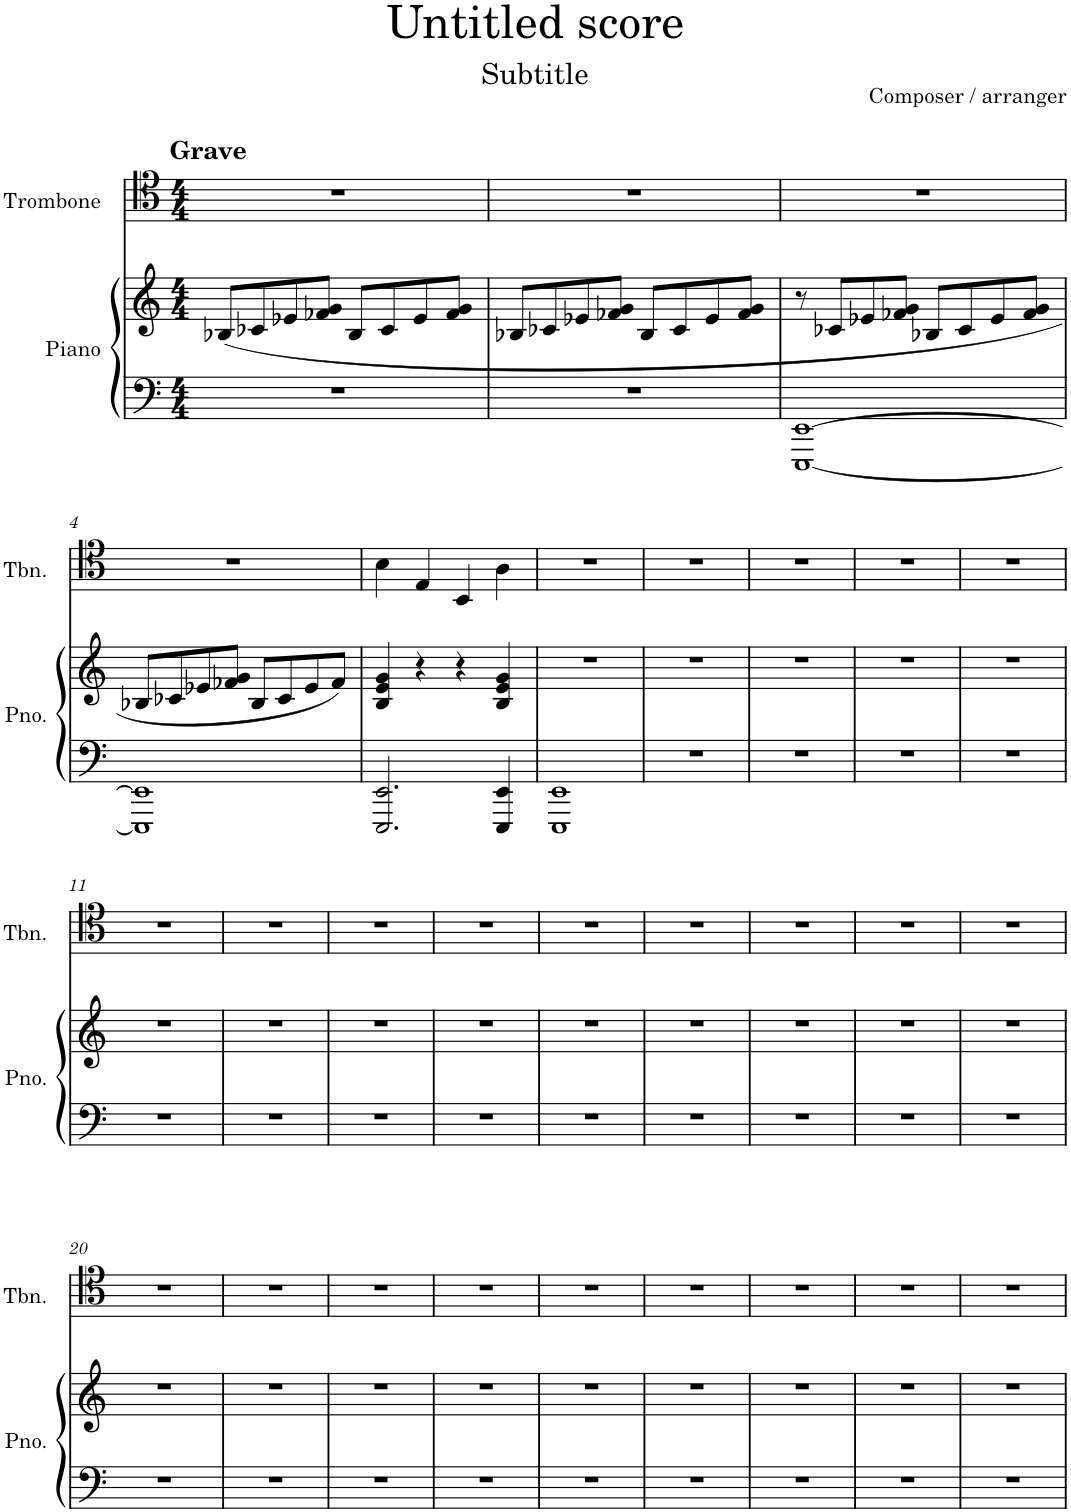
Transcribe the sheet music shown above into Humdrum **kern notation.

**kern	**kern	**kern
*part2	*part2	*part1
*staff3	*staff2	*staff1
*I"Piano	*	*I"Trombone
*I'Pno.	*	*I'Tbn.
*clefF4	*clefG2	*clefC4
*k[]	*k[]	*k[]
*M4/4	*M4/4	*M4/4
=1	=1	=1
!	!	!LO:TX:a:B:t=Grave
1r	(8B-X/L	1r
.	8c-X/	.
.	8e-X/	.
.	8f-X/ 8g/J	.
.	8B-/L	.
.	8c-/	.
.	8e-/	.
.	8f-/ 8g/J	.
=2	=2	=2
1r	8B-X/L	1r
.	8c-X/	.
.	8e-X/	.
.	8f-X/ 8g/J	.
.	8B-/L	.
.	8c-/	.
.	8e-/	.
.	8f-/ 8g/J	.
=3	=3	=3
[1EEE [1EE	8r	1r
.	8c-X/L	.
.	8e-X/	.
.	8f-X/ 8g/J	.
.	8B-X/L	.
.	8c-/	.
.	8e-/	.
.	8f-/ 8g/J	.
!!LO:LB:g=z
=4	=4	=4
1EEE] 1EE]	8B-X/L	1r
.	8c-X/	.
.	8e-X/	.
.	8f-X/ 8g/J	.
.	8B-/L	.
.	8c-/	.
.	8e-/	.
.	8f-/J)	.
=5	=5	=5
2.EEE/ 2.EE/	4B/ 4e/ 4g/	4B\
.	4r	4E/
.	4r	4BB/
4EEE/ 4EE/	4B/ 4e/ 4g/	4A\
=6	=6	=6
1EEE 1EE	1r	1r
=7	=7	=7
1r	1r	1r
=8	=8	=8
1r	1r	1r
=9	=9	=9
1r	1r	1r
=10	=10	=10
1r	1r	1r
!!LO:LB:g=z
=11	=11	=11
1r	1r	1r
=12	=12	=12
1r	1r	1r
=13	=13	=13
1r	1r	1r
=14	=14	=14
1r	1r	1r
=15	=15	=15
1r	1r	1r
=16	=16	=16
1r	1r	1r
=17	=17	=17
1r	1r	1r
=18	=18	=18
1r	1r	1r
=19	=19	=19
1r	1r	1r
!!LO:LB:g=z
=20	=20	=20
1r	1r	1r
=21	=21	=21
1r	1r	1r
=22	=22	=22
1r	1r	1r
=23	=23	=23
1r	1r	1r
=24	=24	=24
1r	1r	1r
=25	=25	=25
1r	1r	1r
=26	=26	=26
1r	1r	1r
=27	=27	=27
1r	1r	1r
=28	=28	=28
1r	1r	1r
=	=	=
*-	*-	*-
